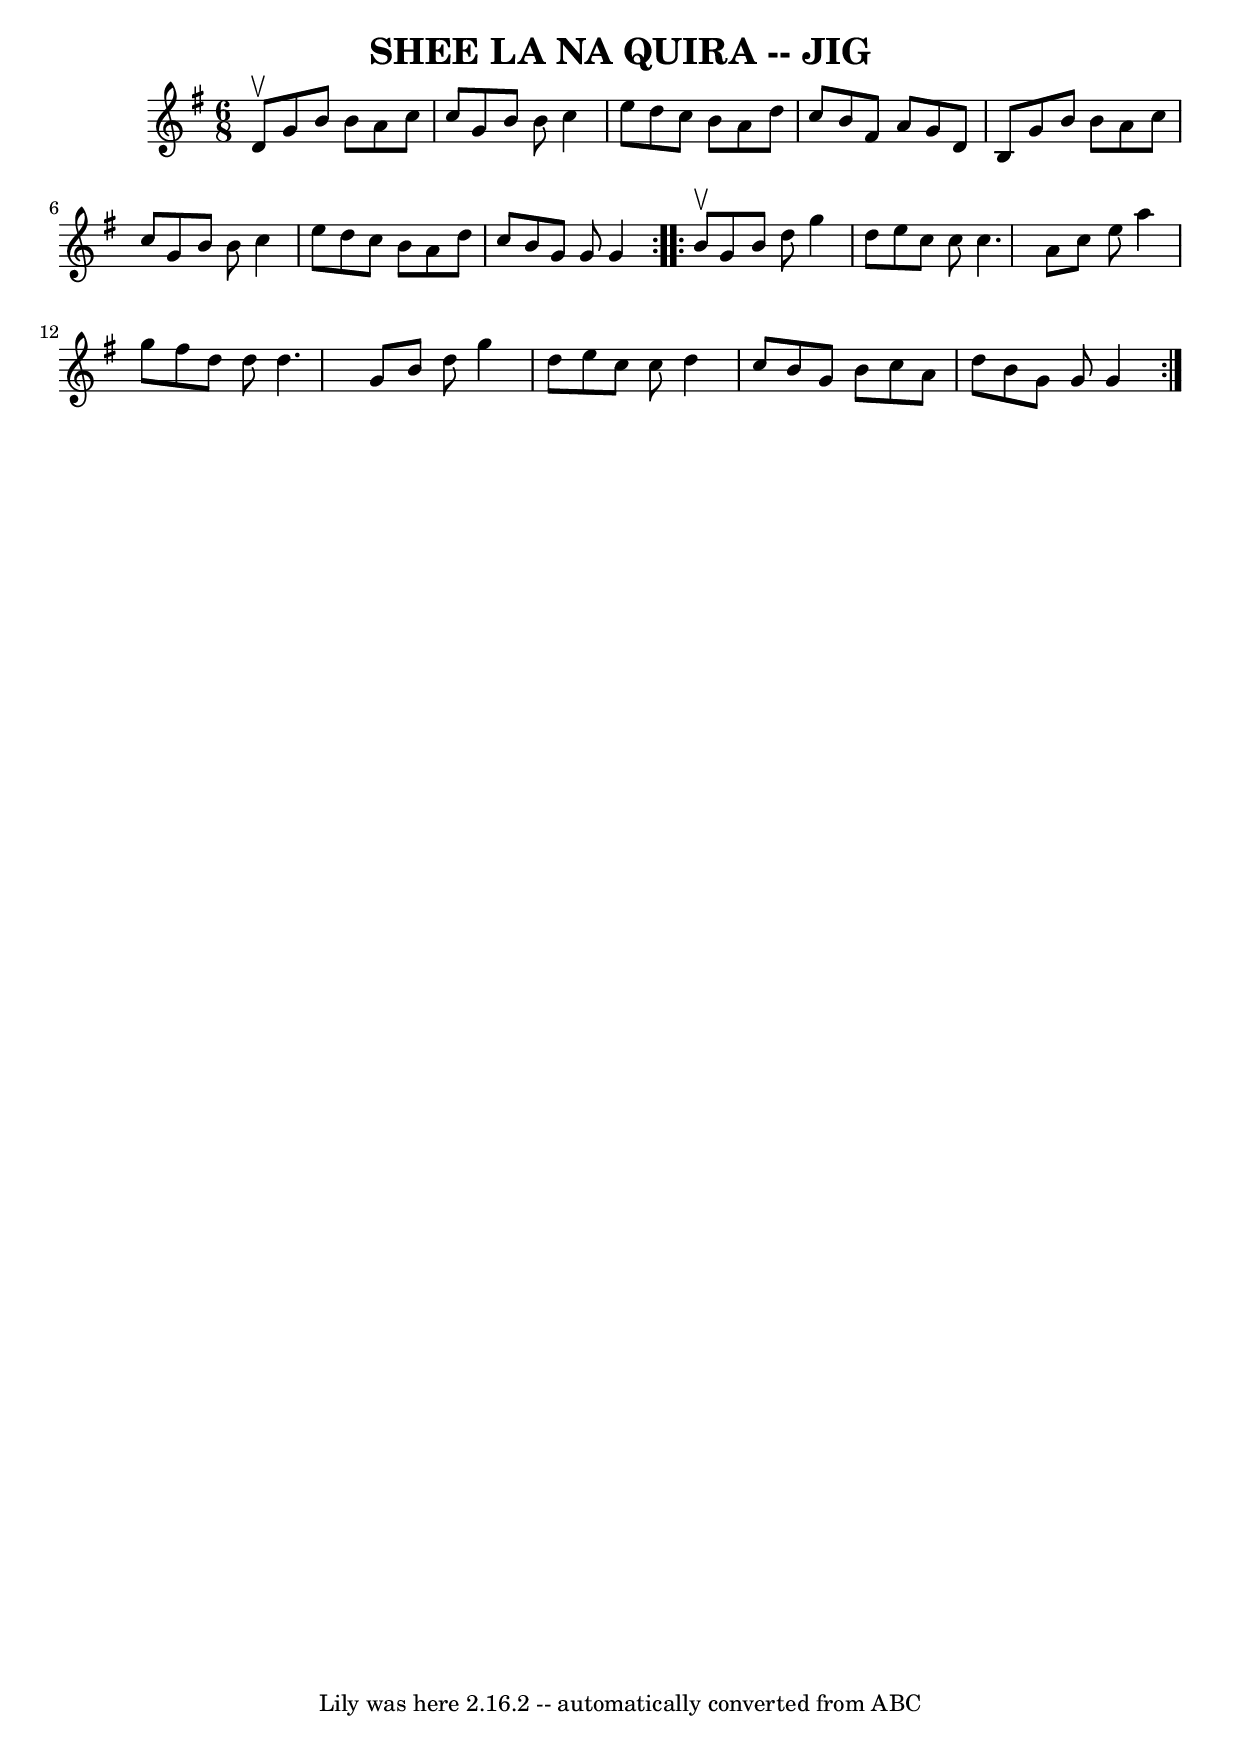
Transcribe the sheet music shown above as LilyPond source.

\version "2.16.2"
\include "Mammoth.ily"
\header {
  %% book = "Ryan's Mammoth Collection of Fiddle Tunes"
 crossRefNumber = "1"
 footnotes = ""
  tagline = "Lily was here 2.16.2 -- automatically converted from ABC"
  title = "SHEE LA NA QUIRA -- JIG"

}
voicedefault =  {



  \repeat volta 2 {

    \time 6/8 
    \key g \major d'8^\upbow        |
 g'8 b'8 b'8 a'8 c''8 c''8     |
 g'8 b'8 b'8 c''4 e''8    |
 d''8 c''8 b'8 a'8 d''8 c''8     |
 b'8 fis'8 a'8 g'8 d'8 b8    |  |
 g'8 b'8 b'8 a'8 c''8 c''8     |
 g'8 b'8 b'8 c''4 e''8    |
 d''8 c''8 b'8 a'8 d''8 c''8     |
 b'8 g'8 g'8 g'4    
  }     

  \repeat volta 2 { b'8^\upbow        |
 g'8 b'8 d''8 g''4 d''8     |
 e''8 c''8 c''8 c''4.    |
 a'8 c''8 e''8 a''4 g''8     |
 fis''8 d''8 d''8 d''4.    |
     |
 g'8 b'8 d''8 g''4 d''8    |
 e''8 c''8 c''8 d''4 c''8     |
 b'8 g'8 b'8 c''8 a'8 d''8     |
 b'8 g'8 g'8 g'4    
  }   

}

\score{
  <<

    \context Staff="default"
    {
      \voicedefault 
      
    }

  >>
  \layout {
    
  }
  \midi {
  }

}
